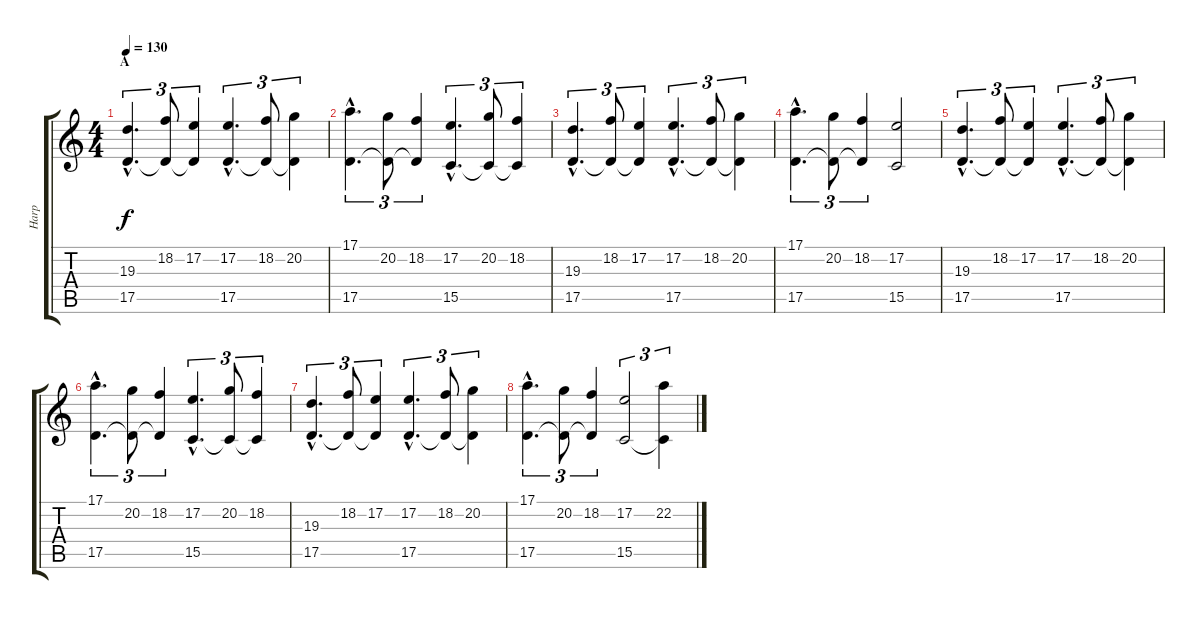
\track ("Harp" "Harp") {instrument orchestralharp}
\staff {score tabs}
\tuning (E4 B3 G3 D3 A2 E2) {hide}
\ts (4 4)
\section ("" "A")
\tempo 130
\clef g2
\ks c
(19.3{hac} 17.5{hac}).4{d tu (3 2) dy f} (18.2 17.5{t}).8{tu (3 2)} (17.2 17.5{t}).4{tu (3 2)} (17.2{hac} 17.5{hac}).4{d tu (3 2)} (18.2 17.5{t}).8{tu (3 2)} (20.2 17.5{t}).4{tu (3 2)} |
(17.1{hac} 17.5{hac}).4{d tu (3 2)} (20.2 17.5{t}).8{tu (3 2)} (18.2 17.5{t}).4{tu (3 2)} (17.2{hac} 15.5{hac}).4{d tu (3 2)} (20.2 15.5{t}).8{tu (3 2)} (18.2 15.5{t}).4{tu (3 2)} |
(19.3{hac} 17.5{hac}).4{d tu (3 2)} (18.2 17.5{t}).8{tu (3 2)} (17.2 17.5{t}).4{tu (3 2)} (17.2{hac} 17.5{hac}).4{d tu (3 2)} (18.2 17.5{t}).8{tu (3 2)} (20.2 17.5{t}).4{tu (3 2)} |
(17.1{hac} 17.5{hac}).4{d tu (3 2)} (20.2 17.5{t}).8{tu (3 2)} (18.2 17.5{t}).4{tu (3 2)} (17.2 15.5).2 |
(19.3{hac} 17.5{hac}).4{d tu (3 2)} (18.2 17.5{t}).8{tu (3 2)} (17.2 17.5{t}).4{tu (3 2)} (17.2{hac} 17.5{hac}).4{d tu (3 2)} (18.2 17.5{t}).8{tu (3 2)} (20.2 17.5{t}).4{tu (3 2)} |
(17.1{hac} 17.5{hac}).4{d tu (3 2)} (20.2 17.5{t}).8{tu (3 2)} (18.2 17.5{t}).4{tu (3 2)} (17.2{hac} 15.5{hac}).4{d tu (3 2)} (20.2 15.5{t}).8{tu (3 2)} (18.2 15.5{t}).4{tu (3 2)} |
(19.3{hac} 17.5{hac}).4{d tu (3 2)} (18.2 17.5{t}).8{tu (3 2)} (17.2 17.5{t}).4{tu (3 2)} (17.2{hac} 17.5{hac}).4{d tu (3 2)} (18.2 17.5{t}).8{tu (3 2)} (20.2 17.5{t}).4{tu (3 2)} |
(17.1{hac} 17.5{hac}).4{d tu (3 2)} (20.2 17.5{t}).8{tu (3 2)} (18.2 17.5{t}).4{tu (3 2)} (17.2 15.5).2{tu (3 2)} (22.2 15.5{t}).4{tu (3 2)}
